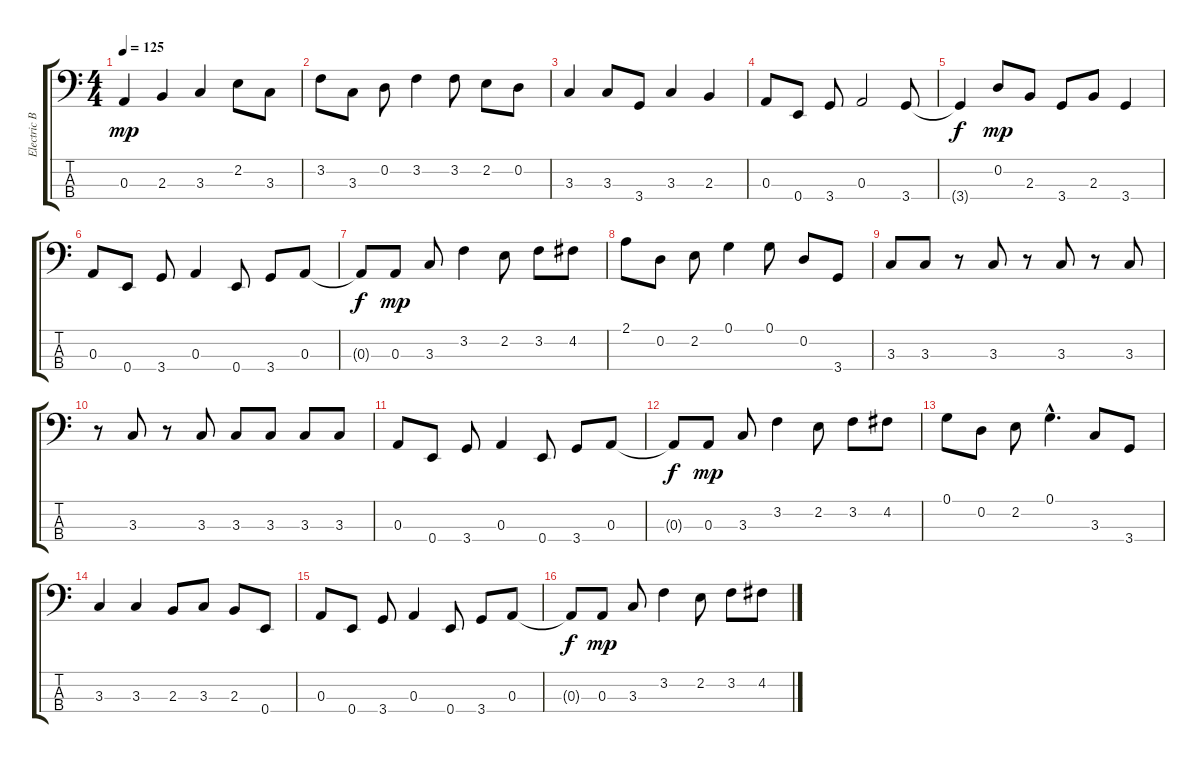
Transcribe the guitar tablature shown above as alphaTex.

\track ("Electric Bass (finger)" "Electric B") {instrument electricbassfinger}
\staff {score tabs}
\tuning (G2 D2 A1 E1) {hide}
\ts (4 4)
\tempo 125
\clef f4
\ks c
0.3.4{dy mp} 2.3.4 3.3.4 2.2.8 3.3.8 |
3.2.8 3.3.8 0.2.8 3.2.4 3.2.8 2.2.8 0.2.8 |
3.3.4 3.3.8 3.4.8 3.3.4 2.3.4 |
0.3.8 0.4.8 3.4.8 0.3.2 3.4.8 |
3.4{t}.4{dy f} 0.2.8{dy mp} 2.3.8 3.4.8 2.3.8 3.4.4 |
0.3.8 0.4.8 3.4.8 0.3.4 0.4.8 3.4.8 0.3.8 |
0.3{t}.8{dy f} 0.3.8{dy mp} 3.3.8 3.2.4 2.2.8 3.2.8 4.2.8 |
2.1.8 0.2.8 2.2.8 0.1.4 0.1.8 0.2.8 3.4.8 |
3.3.8 3.3.8 r.8 3.3.8 r.8 3.3.8 r.8 3.3.8 |
r.8 3.3.8 r.8 3.3.8 3.3.8 3.3.8 3.3.8 3.3.8 |
0.3.8 0.4.8 3.4.8 0.3.4 0.4.8 3.4.8 0.3.8 |
0.3{t}.8{dy f} 0.3.8{dy mp} 3.3.8 3.2.4 2.2.8 3.2.8 4.2.8 |
0.1.8 0.2.8 2.2.8 0.1{hac}.4{d} 3.3.8 3.4.8 |
3.3.4 3.3.4 2.3.8 3.3.8 2.3.8 0.4.8 |
0.3.8 0.4.8 3.4.8 0.3.4 0.4.8 3.4.8 0.3.8 |
0.3{t}.8{dy f} 0.3.8{dy mp} 3.3.8 3.2.4 2.2.8 3.2.8 4.2.8
